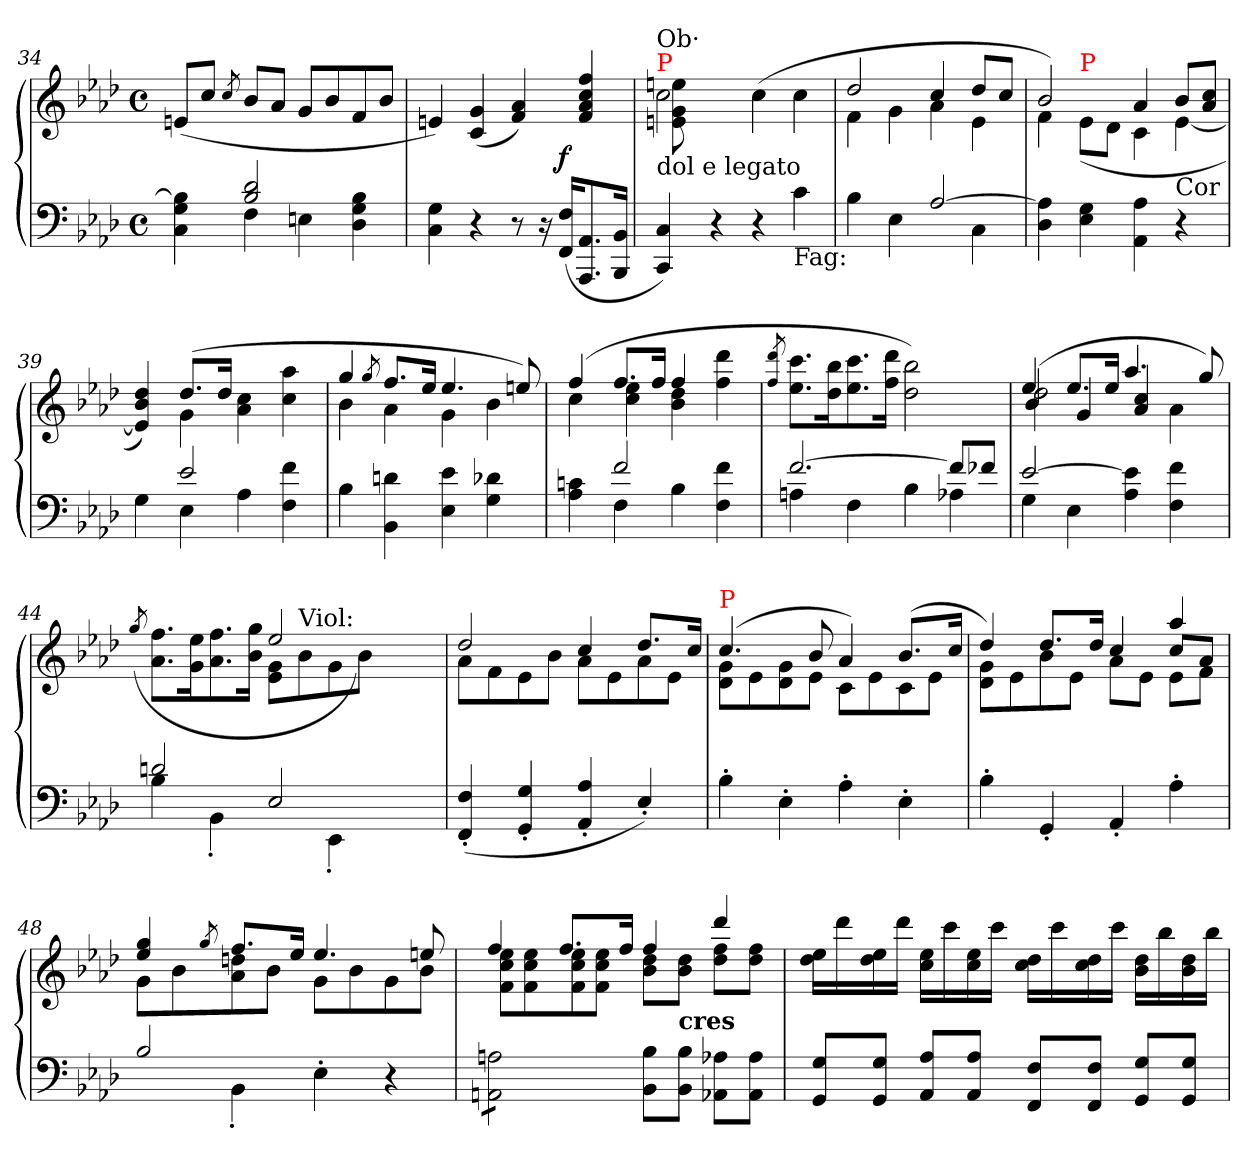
**kern	**kern	**dynam
*part1	*part1	*part1
*staff2	*staff1	*staff1/2
*clefF4	*clefG2	*
*k[b-e-a-d-]	*k[b-e-a-d-]	*
*f:	*f:	*
*M4/4	*M4/4	*
*met(c)	*met(c)	*
=34	=34	=34
*^	*	*
4ryy	4B-!] 4G! 4C!	(>8en!L	.
.	.	8cc!J	.
.	.	8qcc!/	.
2d-! 2B-!	4F!	8b-!L	.
.	.	8a-!J	.
.	4En!	8g!L	.
.	.	8b-!	.
4ryy	4B-! 4G! 4D-!	8f!	.
.	.	8b-!J	.
*v	*v	*	*
=35	=35	=35
*	*^	*
4G! 4C!	4en!)	2ryy	.
4r	(<4g! 4c!	.	.
8r	4a-! 4f!)	8.ryy	.
16r	.	.	.
(<16F! 16FF!KL	.	4ryy	f
8.AA-! 8.AAA-!	4ff!/ 4cc!/ 4a-!/ 4f!/	.	.
16BB-! 16BBB-!Jk	.	16ryy	.
=36	=36	=36	=36
!	!LO:TX:a:color=red:t=P	!	!
!	!LO:TX:a:t=Ob·	!	!
!	!LO:TX:b:t=dol e legato	!	!
4C! 4CC!)	2cc!\	8een! 8g! 8en!	.
.	.	8ryy	.
4r	.	4ryy	.
4r	(>4cc!\	2ryy	.
!LO:TX:b:t=Fag&colon;	!	!	!
4c!	4cc!\	.	.
=37	=37	=37	=37
*^	*	*	*
2ryy	4B-!	2dd-!	4f!	.
.	4E-!	.	4g!	.
[2A-!	4ryy	4cc!	4a-!	.
.	4C!	8dd-!L	4e-!	.
.	.	8cc!J	.	.
*v	*v	*	*	*
=38	=38	=38	=38
4A-!] 4D-!	2b-!)	4f!	.
!	!	!LO:TX:a:color=red:t=P	!
4G! 4E-!	.	(>8e-!\L	.
.	.	8d-!\J	.
4A-! 4AA-!	4a-!	4c!	.
!	!LO:TX:b:t=Cor	!	!
4r	8b-!L	[4e-!	.
.	8cc! 8a-!J	.	.
=39	=39	=39	=39
*^	*	*	*
4ryy	4G!	4dd-! 4b-! 4e-!])	4ryy	.
2e-!	4E-!	(>8.dd-!L	4g!	.
.	.	16dd-!Jk	.	.
.	4A-!	4ryy	4cc! 4a-!	.
4ryy	4f! 4F!	4ryy	4aa-! 4cc!	.
*v	*v	*	*	*
=40	=40	=40	=40
4B-!	4gg!	4b-!	.
.	8qgg!/	.	.
4dn! 4BB-!	8.ff!L	4a-!	.
.	16ee-!Jk	.	.
4e-! 4E-!	4.ee-!	4g!	.
4d-X! 4G!	.	4b-!	.
.	8een!)	.	.
=41	=41	=41	=41
*^	*	*	*
4ryy	4cn! 4A-!	(>4ff!	4cc!	.
2f!	4F!	8.ff!L	4ee-! 4cc!	.
.	.	16ff!Jk	.	.
.	4B-!	4ff!	4dd-! 4b-!	.
4ryy	4f! 4F!	4ryy	4ddd-! 4ff!	.
*	*	*v	*v	*
=42	=42	=42	=42
.	.	8qddd-!/ 8qff!/	.
[2.f!	4An!	8.ccc!\ 8.ee-!\L	.
.	.	16bb-! 16dd-!k	.
.	4F!	8.ccc! 8.ee-!	.
.	.	16ddd-! 16ff!Jk	.
.	4B-!	2bb-! 2dd-!)	.
8f!L]	4A-X!	.	.
8f-X!J	.	.	.
=43	=43	=43	=43
*	*	*^	*
*	*	*	*^	*
[2e-!	4G!	(>4ee-!	2dd-!	4b-!	.
.	4E-!	8.ee-!L	.	4g!	.
.	.	16ee-!Jk	.	.	.
4ryy	4e-!] 4A-!	4.aa-!	4ryy	4cc! 4a-!	.
4ryy	4f! 4F!	.	4ryy	4a-!\	.
.	.	8gg!)	.	.	.
*	*	*	*v	*v	*
=44	=44	=44	=44	=44
.	.	.	(>8qgg!/	.
2dn!	4B-!	2ryy	8.ff!\ 8.a-!\L	.
.	.	.	16ee-!\ 16g!\k	.
.	4BB-'>!	.	8.ff!\ 8.a-!\	.
.	.	.	16gg!\ 16b-!\Jk	.
2E-!	4ryy	2ee-!	8g!\ 8e-!\L	.
!	!	!	!LO:TX:a:t=Viol&colon;	!
.	.	.	8b-!\	.
.	4EE-'>!	.	8g!\	.
.	.	.	8b-!\J)	.
4.ryy	4.ryy	4.ryy	4.ryy	.
*v	*v	*	*	*
=45	=45	=45	=45
(<4F!'< 4FF!'<	2dd-!	8a-!\L	.
.	.	8f!\	.
4G!'< 4GG!'<	.	8e-!\	.
.	.	8b-!\J	.
4A-!'</ 4AA-!'</	4cc!	8a-!\L	.
.	.	8e-!\	.
4E-'<!/)	8.dd-!L	8a-!\	.
.	.	8e-!\J	.
.	16cc!Jk	.	.
=46	=46	=46	=46
!	!LO:TX:a:color=red:t=P	!	!
4B-'>!	(>4.cc!	8g!\ 8d-!\L	.
.	.	8e-!\	.
4E-'>!	.	8g!\ 8d-!\	.
.	8b-!	8e-!\J	.
4A-'>!	4a-!)	8c!\L	.
.	.	8e-!\	.
4E-'>!	(>8.b-!L	8c!\	.
.	.	8e-!\J	.
.	16cc!Jk	.	.
=47	=47	=47	=47
*	*	*^	*
4B-'>!	4dd-!)	8g!\ 8d-!\L	2ryy	.
.	.	8e-!\	.	.
4GG'<!	8.dd-!L	8b-!\	.	.
.	.	8e-!\J	.	.
.	16dd-!Jk	.	.	.
4AA-'<!	4cc!	8a-!\L	4ryy	.
.	.	8e-!\J	.	.
4A-'>!	4aa-!	8e-!\L	8cc!/L	.
.	.	8f!\J	8a-!/J	.
*	*	*v	*v	*
=48	=48	=48	=48
*^	*	*	*
2B-!	4ryy	4gg! 4ee-!	8g!\L	.
.	.	.	8b-!\	.
.	.	8qgg!/	.	.
.	4BB-'>!	8.ff!L	8ddn!\ 8a-!\	.
.	.	.	8b-!\J	.
.	.	16ee-!Jk	.	.
2ryy	4E-'>!	4.ee-!	8g!\L	.
.	.	.	8b-!\	.
.	4r	.	8g!\	.
.	.	8een!	8b-!\J	.
*v	*v	*	*	*
=49	=49	=49	=49
*tremolo	*	*	*
*	*tremolo	*	*
8An! 8AAn!L	4ff!	8ee-! 8cc! 8f!L	.
8An! 8AAn!	.	8ee-! 8cc! 8f!	.
8An! 8AAn!	8.ff!L	8ee-! 8cc! 8f!	.
8An! 8AAn!J	.	8ee-! 8cc! 8f!J	.
*	*Xtremolo	*	*
*Xtremolo	*	*	*
.	16ff!Jk	.	.
8B-!\ 8BB-!\L	4ff!	8dd-!\ 8b-!\L	.
!	!	!LO:TX:c:B:t=cres	!
8B-! 8BB-!J	.	8dd-!\ 8b-!\J	.
8A-X!\ 8AA-X!\L	4ddd-!	8ff!\ 8dd-!\L	.
8A-! 8AA-!J	.	8ff!\ 8dd-!\J	.
*	*v	*v	*
=50	=50	=50
8G! 8GG!L	16ee-!\ 16dd-!\LL	.
.	16ddd-!	.
8G! 8GG!J	16ee-! 16dd-!	.
.	16ddd-!JJ	.
8A-!/ 8AA-!/L	16ee-!\ 16cc!\LL	.
.	16ccc!	.
8A-!/ 8AA-!/J	16ee-! 16cc!	.
.	16ccc!JJ	.
8F! 8FF!L	16dd-!\ 16cc!\LL	.
.	16ccc!	.
8F! 8FF!J	16dd-! 16cc!	.
.	16ccc!JJ	.
8G! 8GG!L	16dd-!\ 16b-!\LL	.
.	16bb-!	.
8G! 8GG!J	16dd-! 16b-!	.
.	16bb-!JJ	.
=	=	=
*-	*-	*-
